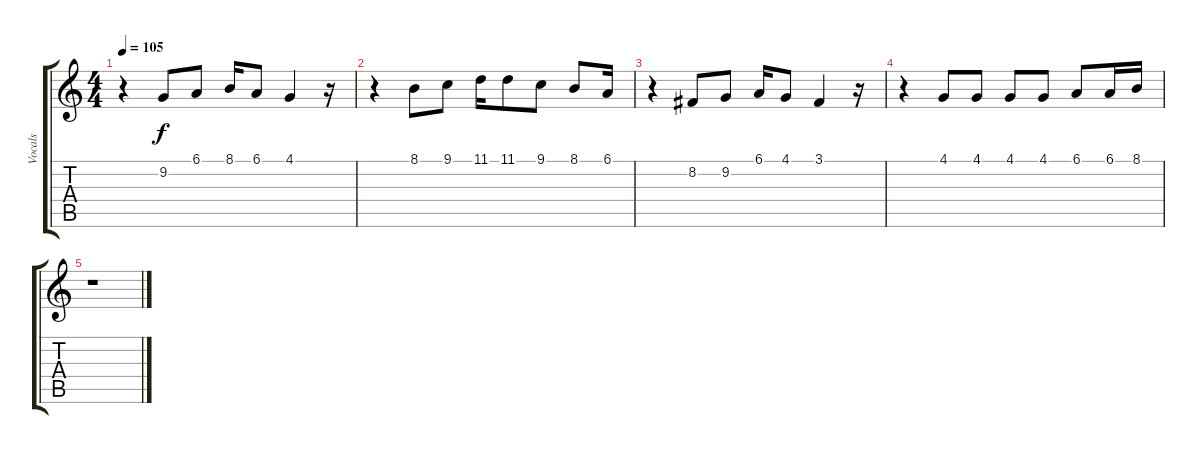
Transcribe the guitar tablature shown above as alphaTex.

\track ("Vocals" "Vocals") {instrument lead2sawtooth}
\staff {score tabs}
\tuning (Eb4 Bb3 Gb3 Db3 Ab2 Eb2) {hide}
\ts (4 4)
\tempo 105
\clef g2
\ks c
r.4{dy f volume 0} 9.2.8 6.1.8 8.1.16 6.1.8 4.1.4 r.16 |
r.4 8.1.8 9.1.8 11.1.16 11.1.8 9.1.8 8.1.8 6.1.16 |
r.4 8.2.8 9.2.8 6.1.16 4.1.8 3.1.4 r.16 |
r.4 4.1.8 4.1.8 4.1.8 4.1.8 6.1.8 6.1.16 8.1.16 |
r.1
